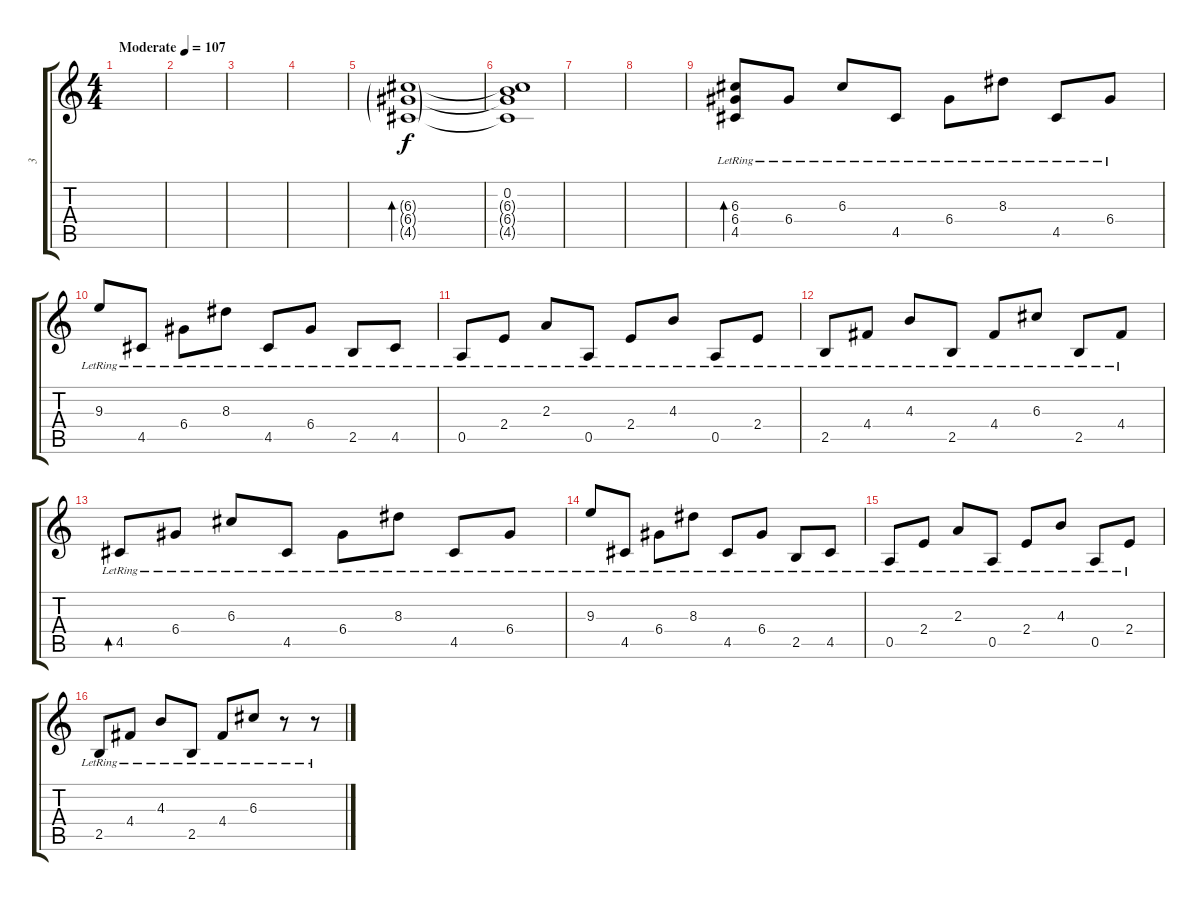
\track ("3" "3") {instrument electricguitarmuted}
\staff {score tabs}
\tuning (E4 B3 G3 D3 A2 D2) {hide}
\ts (4 4)
\tempo (107 "Moderate")
\clef g2
\ks c
|
|
|
|
(6.3{g} 6.4{g} 4.5{g}).1{bd 120} |
(0.2 6.3{t} 6.4{t} 4.5{t}).1{dy f} |
|
|
(6.3{lr} 6.4{lr} 4.5{lr}).8{bd 480} 6.4{lr}.8 6.3{lr}.8 4.5{lr}.8 6.4{lr}.8 8.3{lr}.8 4.5{lr}.8 6.4{lr}.8 |
9.3{lr}.8 4.5{lr}.8 6.4{lr}.8 8.3{lr}.8 4.5{lr}.8 6.4{lr}.8 2.5{lr}.8 4.5{lr}.8 |
0.5{lr}.8 2.4{lr}.8 2.3{lr}.8 0.5{lr}.8 2.4{lr}.8 4.3{lr}.8 0.5{lr}.8 2.4{lr}.8 |
2.5{lr}.8 4.4{lr}.8 4.3{lr}.8 2.5{lr}.8 4.4{lr}.8 6.3{lr}.8 2.5{lr}.8 4.4{lr}.8 |
4.5{lr}.8{bd 480} 6.4{lr}.8 6.3{lr}.8 4.5{lr}.8 6.4{lr}.8 8.3{lr}.8 4.5{lr}.8 6.4{lr}.8 |
9.3{lr}.8 4.5{lr}.8 6.4{lr}.8 8.3{lr}.8 4.5{lr}.8 6.4{lr}.8 2.5{lr}.8 4.5{lr}.8 |
0.5{lr}.8 2.4{lr}.8 2.3{lr}.8 0.5{lr}.8 2.4{lr}.8 4.3{lr}.8 0.5{lr}.8 2.4{lr}.8 |
2.5{lr}.8 4.4{lr}.8 4.3{lr}.8 2.5{lr}.8 4.4{lr}.8 6.3{lr}.8 r.8 r.8
